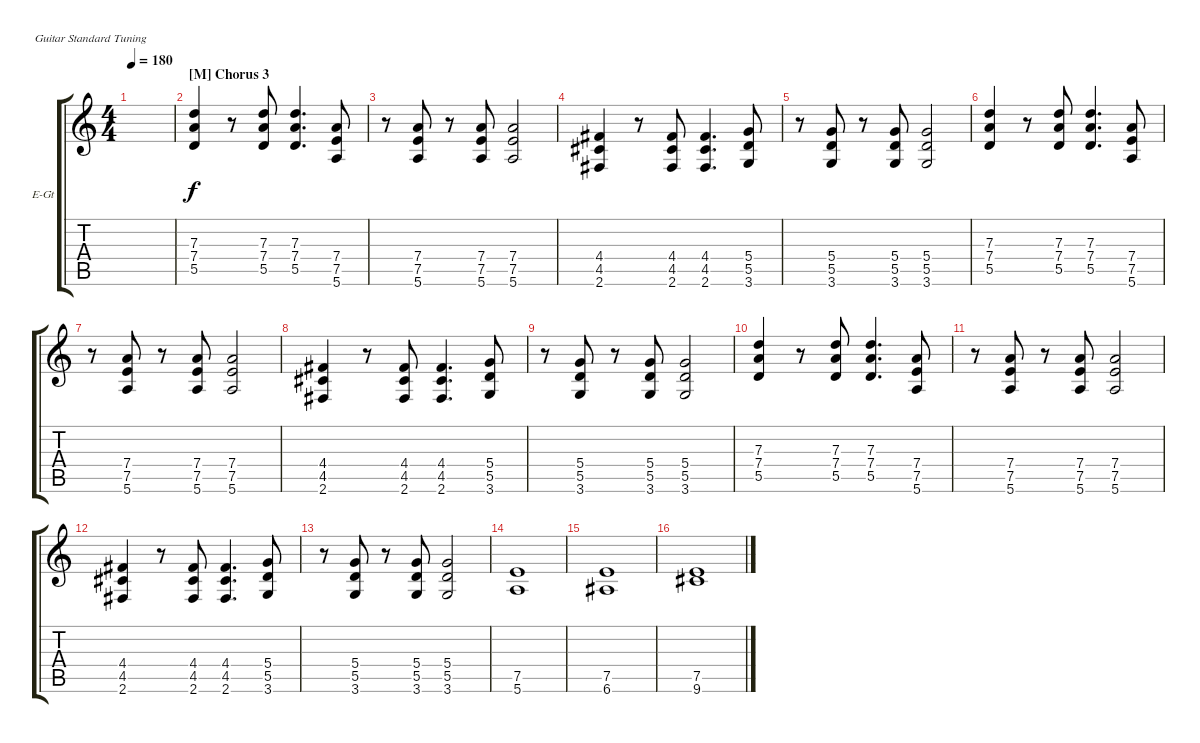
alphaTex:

\defaultSystemsLayout 4
\bracketExtendMode groupsimilarinstruments
\firstSystemTrackNameOrientation horizontal
\otherSystemsTrackNameOrientation horizontal
\track ("Rhythm Guitar" "E-Gt") {instrument overdrivenguitar}
\staff {score tabs}
\tuning (E4 B3 G3 D3 A2 E2)
\ts (4 4)
\tempo 180
\clef g2
\ks c
|
\section ("M" "Chorus 3")
(5.5 7.4 7.3).4{dy f} r.8 (5.5 7.4 7.3).8 (7.3 7.4 5.5).4{d} (5.6 7.5 7.4).8 |
r.8 (5.6 7.5 7.4).8 r.8 (5.6 7.5 7.4).8 (5.6 7.5 7.4).2 |
(4.5 4.4 2.6).4 r.8 (4.5 4.4 2.6).8 (4.4 4.5 2.6).4{d} (3.6 5.5 5.4).8 |
r.8 (3.6 5.5 5.4).8 r.8 (3.6 5.5 5.4).8 (3.6 5.5 5.4).2 |
(5.5 7.4 7.3).4 r.8 (5.5 7.4 7.3).8 (7.3 7.4 5.5).4{d} (5.6 7.5 7.4).8 |
r.8 (5.6 7.5 7.4).8 r.8 (5.6 7.5 7.4).8 (5.6 7.5 7.4).2 |
(4.5 4.4 2.6).4 r.8 (4.5 4.4 2.6).8 (4.4 4.5 2.6).4{d} (3.6 5.5 5.4).8 |
r.8 (3.6 5.5 5.4).8 r.8 (3.6 5.5 5.4).8 (3.6 5.5 5.4).2 |
(5.5 7.4 7.3).4 r.8 (5.5 7.4 7.3).8 (7.3 7.4 5.5).4{d} (5.6 7.5 7.4).8 |
r.8 (5.6 7.5 7.4).8 r.8 (5.6 7.5 7.4).8 (5.6 7.5 7.4).2 |
(4.5 4.4 2.6).4 r.8 (4.5 4.4 2.6).8 (4.4 4.5 2.6).4{d} (3.6 5.5 5.4).8 |
r.8 (3.6 5.5 5.4).8 r.8 (3.6 5.5 5.4).8 (3.6 5.5 5.4).2 |
(7.5 5.6).1 |
(6.6 7.5).1 |
(7.5 9.6).1
